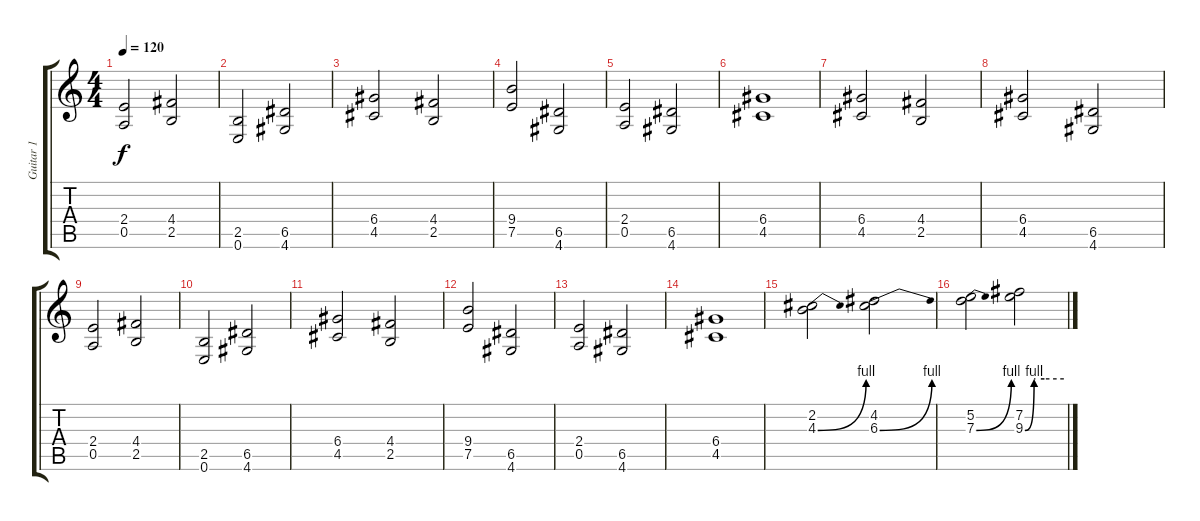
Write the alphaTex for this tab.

\track ("Guitar 1" "Guitar 1") {instrument distortionguitar}
\staff {score tabs}
\tuning (E4 B3 G3 D3 A2 E2) {hide}
\ts (4 4)
\tempo 120
\clef g2
\ks c
(2.4 0.5).2{dy f} (4.4 2.5).2 |
(2.5 0.6).2 (6.5 4.6).2 |
(6.4 4.5).2 (4.4 2.5).2 |
(9.4 7.5).2 (6.5 4.6).2 |
(2.4 0.5).2 (6.5 4.6).2 |
(6.4 4.5).1 |
(6.4 4.5).2 (4.4 2.5).2 |
(6.4 4.5).2 (6.5 4.6).2 |
(2.4 0.5).2 (4.4 2.5).2 |
(2.5 0.6).2 (6.5 4.6).2 |
(6.4 4.5).2 (4.4 2.5).2 |
(9.4 7.5).2 (6.5 4.6).2 |
(2.4 0.5).2 (6.5 4.6).2 |
(6.4 4.5).1 |
(2.2 4.3{be (bend 0 0 60 4)}).2 (4.2 6.3{be (bend 0 0 60 4)}).2 |
(5.2 7.3{be (bend 0 0 60 4)}).2 (7.2 9.3{be (custom 0 0 14 4 16 4 30 4 60 4)}).2
